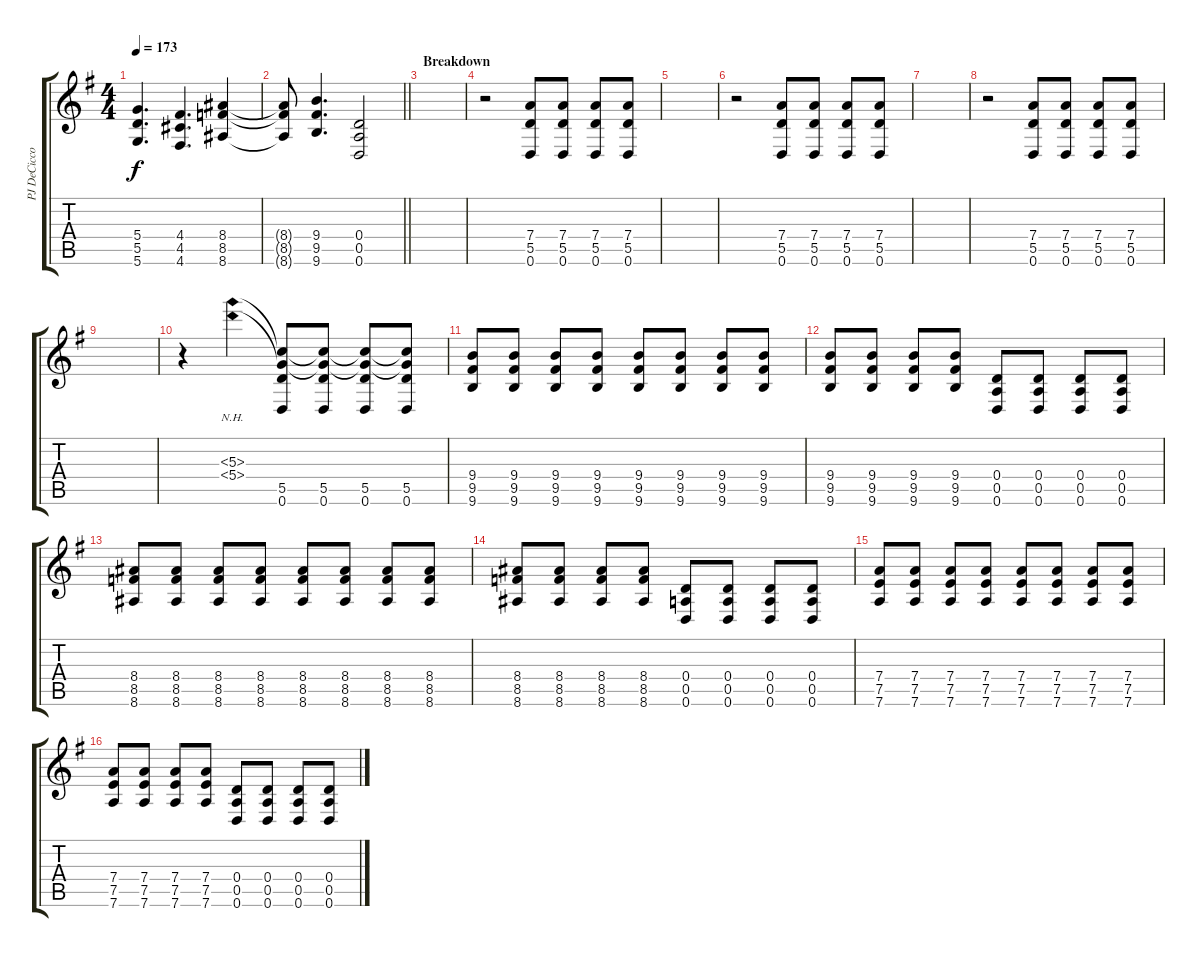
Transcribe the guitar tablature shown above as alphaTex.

\track ("PJ DeCicco" "PJ DeCicco") {instrument distortionguitar}
\staff {score tabs}
\tuning (E4 B3 G3 D3 A2 D2) {hide}
\ts (4 4)
\tempo 173
\clef g2
\ks g
(5.4 5.5 5.6).4{d dy f} (4.4 4.5 4.6).4{d} (8.4 8.5 8.6).4 |
\barLineRight lightlight
(8.4{t} 8.5{t} 8.6{t}).8 (9.4 9.5 9.6).4{d} (0.4 0.5 0.6).2 |
\section ("" "Breakdown")
|
r.2 (7.4 5.5 0.6).8 (7.4 5.5 0.6).8 (7.4 5.5 0.6).8 (7.4 5.5 0.6).8 |
|
r.2 (7.4 5.5 0.6).8 (7.4 5.5 0.6).8 (7.4 5.5 0.6).8 (7.4 5.5 0.6).8 |
|
r.2 (7.4 5.5 0.6).8 (7.4 5.5 0.6).8 (7.4 5.5 0.6).8 (7.4 5.5 0.6).8 |
|
r.4 (5.3{nh} 5.4{nh}).4 (5.3{t} 5.4{t} 5.5 0.6).8 (5.3{t} 5.4{t} 5.5 0.6).8 (5.3{t} 5.4{t} 5.5 0.6).8 (5.3{t} 5.4{t} 5.5 0.6).8 |
(9.4 9.5 9.6).8{balance 8} (9.4 9.5 9.6).8 (9.4 9.5 9.6).8 (9.4 9.5 9.6).8 (9.4 9.5 9.6).8 (9.4 9.5 9.6).8 (9.4 9.5 9.6).8 (9.4 9.5 9.6).8 |
(9.4 9.5 9.6).8 (9.4 9.5 9.6).8 (9.4 9.5 9.6).8 (9.4 9.5 9.6).8 (0.4 0.5 0.6).8 (0.4 0.5 0.6).8 (0.4 0.5 0.6).8 (0.4 0.5 0.6).8 |
(8.4 8.5 8.6).8 (8.4 8.5 8.6).8 (8.4 8.5 8.6).8 (8.4 8.5 8.6).8 (8.4 8.5 8.6).8 (8.4 8.5 8.6).8 (8.4 8.5 8.6).8 (8.4 8.5 8.6).8 |
(8.4 8.5 8.6).8 (8.4 8.5 8.6).8 (8.4 8.5 8.6).8 (8.4 8.5 8.6).8 (0.4 0.5 0.6).8 (0.4 0.5 0.6).8 (0.4 0.5 0.6).8 (0.4 0.5 0.6).8 |
(7.4 7.5 7.6).8 (7.4 7.5 7.6).8 (7.4 7.5 7.6).8 (7.4 7.5 7.6).8 (7.4 7.5 7.6).8 (7.4 7.5 7.6).8 (7.4 7.5 7.6).8 (7.4 7.5 7.6).8 |
(7.4 7.5 7.6).8 (7.4 7.5 7.6).8 (7.4 7.5 7.6).8 (7.4 7.5 7.6).8 (0.4 0.5 0.6).8 (0.4 0.5 0.6).8 (0.4 0.5 0.6).8 (0.4 0.5 0.6).8
